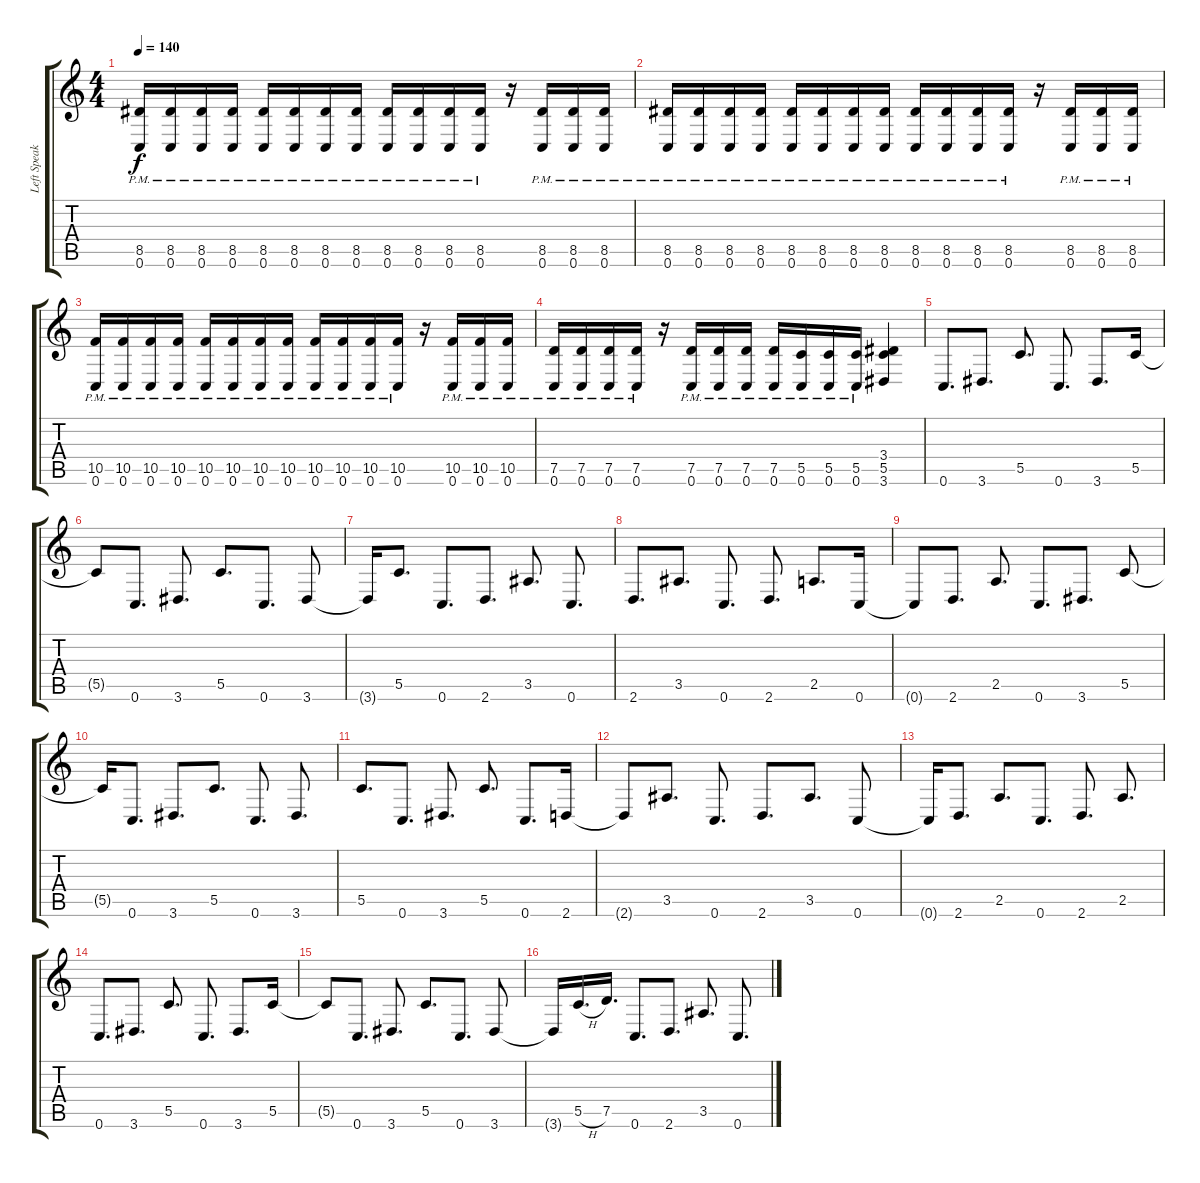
\track ("Left Speaker 1" "Left Speak") {instrument distortionguitar}
\staff {score tabs}
\tuning (D4 A3 F3 C3 G2 C2) {hide}
\ts (4 4)
\tempo 140
\clef g2
\ks c
(8.5{pm} 0.6{pm}).16{dy f} (8.5{pm} 0.6{pm}).16 (8.5{pm} 0.6{pm}).16 (8.5{pm} 0.6{pm}).16 (8.5{pm} 0.6{pm}).16 (8.5{pm} 0.6{pm}).16 (8.5{pm} 0.6{pm}).16 (8.5{pm} 0.6{pm}).16 (8.5{pm} 0.6{pm}).16 (8.5{pm} 0.6{pm}).16 (8.5{pm} 0.6{pm}).16 (8.5{pm} 0.6{pm}).16 r.16 (8.5{pm} 0.6{pm}).16 (8.5{pm} 0.6{pm}).16 (8.5{pm} 0.6{pm}).16 |
(8.5{pm} 0.6{pm}).16 (8.5{pm} 0.6{pm}).16 (8.5{pm} 0.6{pm}).16 (8.5{pm} 0.6{pm}).16 (8.5{pm} 0.6{pm}).16 (8.5{pm} 0.6{pm}).16 (8.5{pm} 0.6{pm}).16 (8.5{pm} 0.6{pm}).16 (8.5{pm} 0.6{pm}).16 (8.5{pm} 0.6{pm}).16 (8.5{pm} 0.6{pm}).16 (8.5{pm} 0.6{pm}).16 r.16 (8.5{pm} 0.6{pm}).16 (8.5{pm} 0.6{pm}).16 (8.5{pm} 0.6{pm}).16 |
(10.5{pm} 0.6{pm}).16 (10.5{pm} 0.6{pm}).16 (10.5{pm} 0.6{pm}).16 (10.5{pm} 0.6{pm}).16 (10.5{pm} 0.6{pm}).16 (10.5{pm} 0.6{pm}).16 (10.5{pm} 0.6{pm}).16 (10.5{pm} 0.6{pm}).16 (10.5{pm} 0.6{pm}).16 (10.5{pm} 0.6{pm}).16 (10.5{pm} 0.6{pm}).16 (10.5{pm} 0.6{pm}).16 r.16 (10.5{pm} 0.6{pm}).16 (10.5{pm} 0.6{pm}).16 (10.5{pm} 0.6{pm}).16 |
(7.5{pm} 0.6{pm}).16 (7.5{pm} 0.6{pm}).16 (7.5{pm} 0.6{pm}).16 (7.5{pm} 0.6{pm}).16 r.16 (7.5{pm} 0.6{pm}).16 (7.5{pm} 0.6{pm}).16 (7.5{pm} 0.6{pm}).16 (7.5{pm} 0.6{pm}).16 (5.5{pm} 0.6{pm}).16 (5.5{pm} 0.6{pm}).16 (5.5{pm} 0.6{pm}).16 (3.4 5.5 3.6).4 |
0.6.8{d} 3.6.8{d} 5.5.8{d} 0.6.8{d} 3.6.8{d} 5.5.16 |
5.5{t}.8 0.6.8{d} 3.6.8{d} 5.5.8{d} 0.6.8{d} 3.6.8 |
3.6{t}.16 5.5.8{d} 0.6.8{d} 2.6.8{d} 3.5.8{d} 0.6.8{d} |
2.6.8{d} 3.5.8{d} 0.6.8{d} 2.6.8{d} 2.5.8{d} 0.6.16 |
0.6{t}.8 2.6.8{d} 2.5.8{d} 0.6.8{d} 3.6.8{d} 5.5.8 |
5.5{t}.16 0.6.8{d} 3.6.8{d} 5.5.8{d} 0.6.8{d} 3.6.8{d} |
5.5.8{d} 0.6.8{d} 3.6.8{d} 5.5.8{d} 0.6.8{d} 2.6.16 |
2.6{t}.8 3.5.8{d} 0.6.8{d} 2.6.8{d} 3.5.8{d} 0.6.8 |
0.6{t}.16 2.6.8{d} 2.5.8{d} 0.6.8{d} 2.6.8{d} 2.5.8{d} |
0.6.8{d} 3.6.8{d} 5.5.8{d} 0.6.8{d} 3.6.8{d} 5.5.16 |
5.5{t}.8 0.6.8{d} 3.6.8{d} 5.5.8{d} 0.6.8{d} 3.6.8 |
3.6{t}.16 5.5{h}.16{d} 7.5.16{d} 0.6.8{d} 2.6.8{d} 3.5.8{d} 0.6.8{d}
